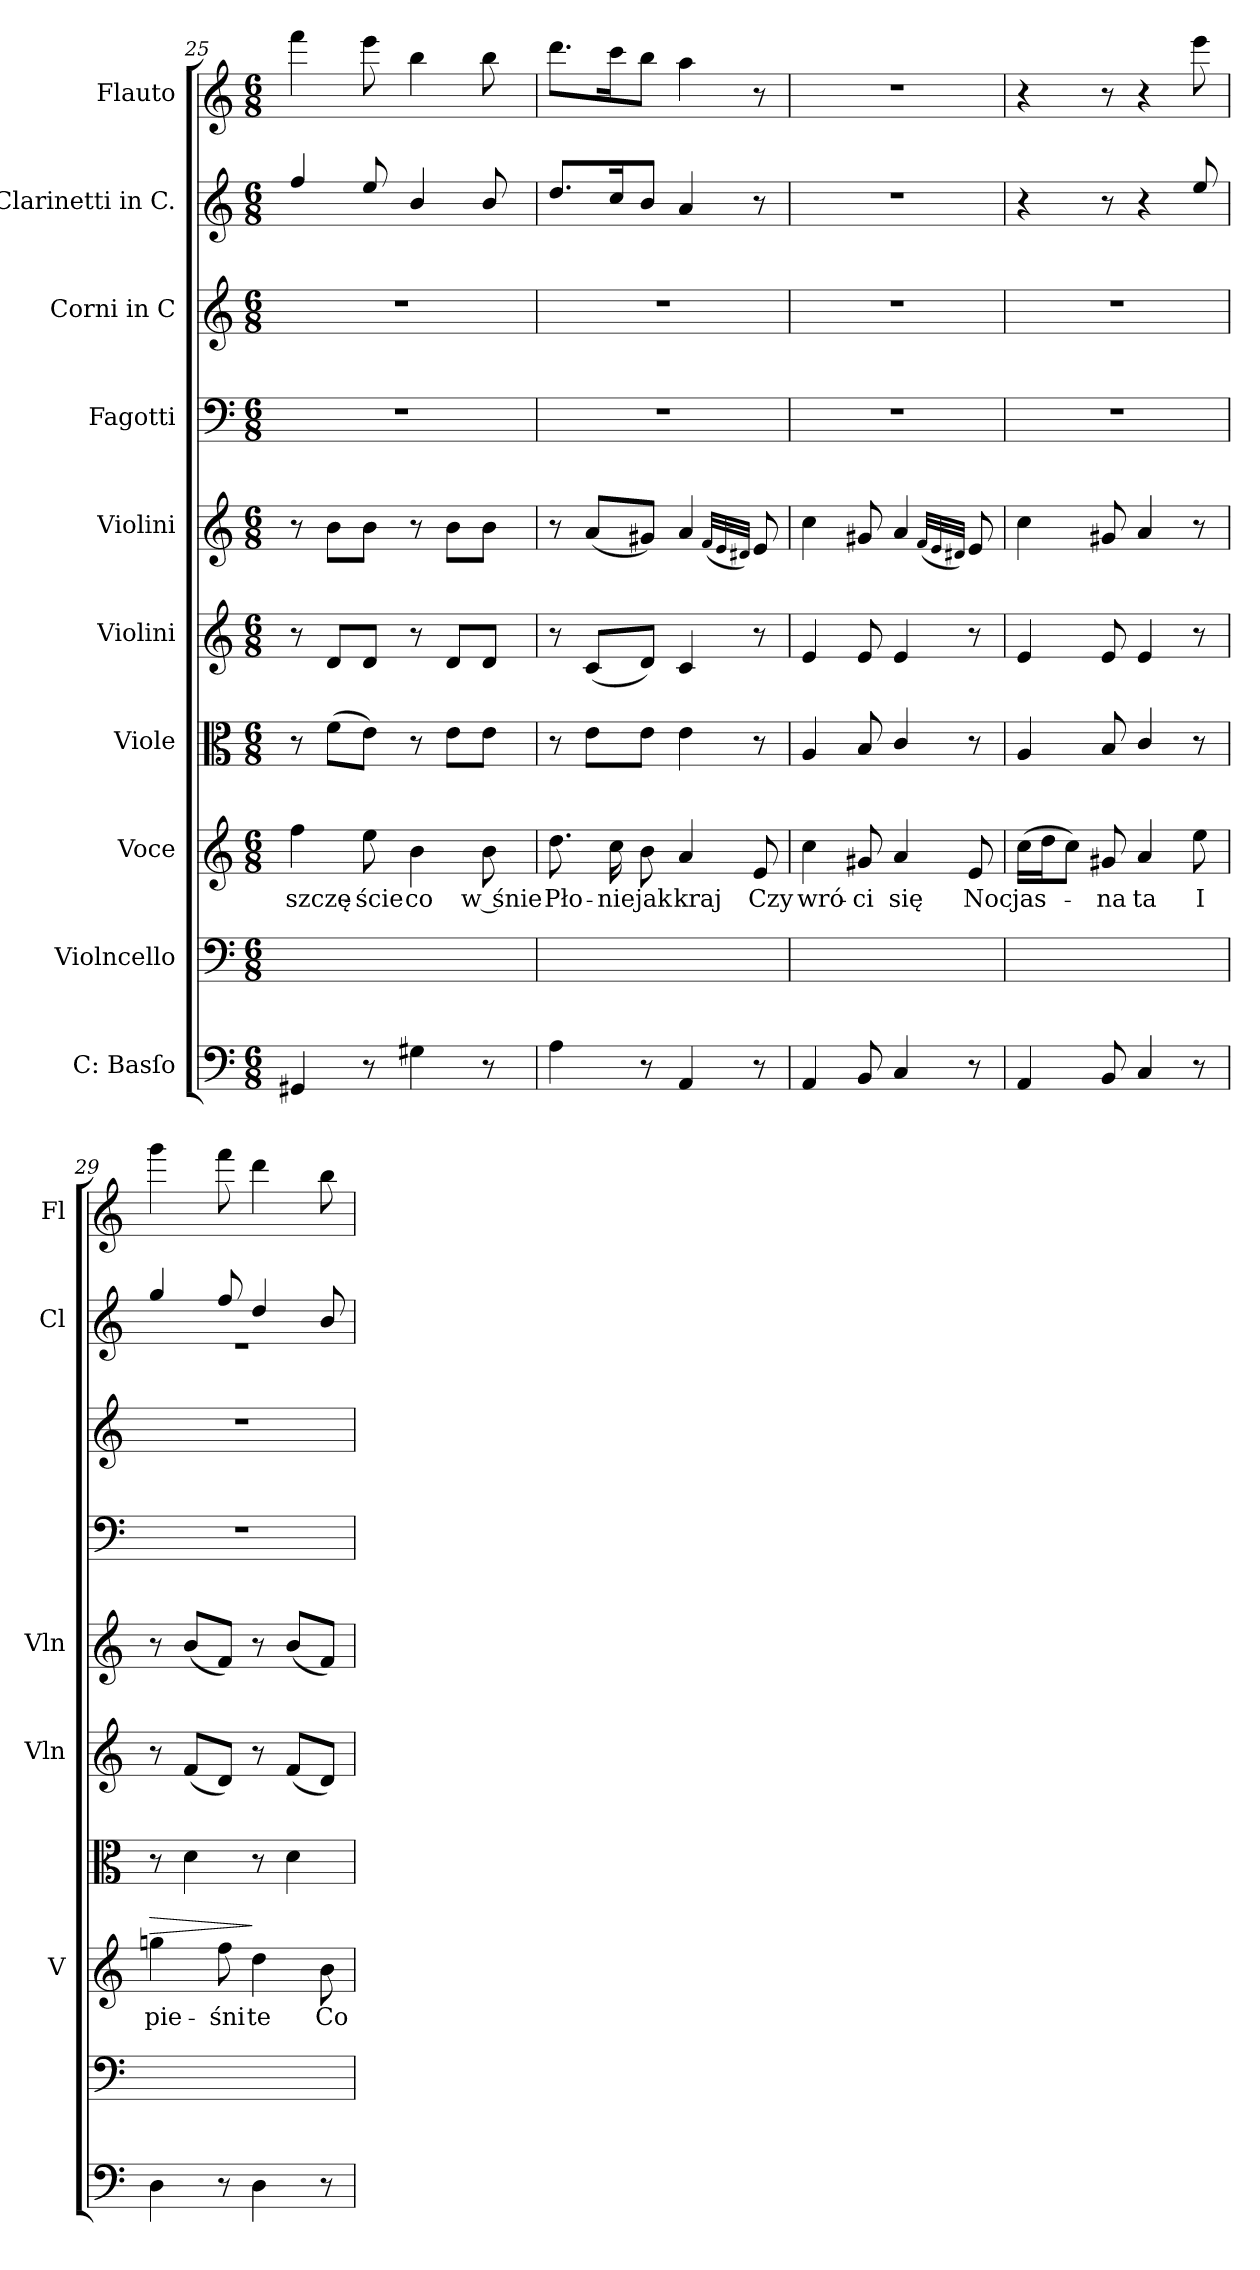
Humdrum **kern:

**kern	**kern	**kern	**text	**dynam	**kern	**kern	**kern	**kern	**kern	**kern	**kern
*part10	*part9	*part8	*part8	*part8	*part7	*part6	*part5	*part4	*part3	*part2	*part1
*staff10	*staff9	*staff8	*staff8	*staff8	*staff7	*staff6	*staff5	*staff4	*staff3	*staff2	*staff1
*I"C: Basſo	*I"Violncello	*I"Voce	*	*	*I"Viole	*I"Violini	*I"Violini	*I"Fagotti	*I"Corni in C	*I"Clarinetti in C.	*I"Flauto
*	*	*I'V	*	*	*	*I'Vln	*I'Vln	*	*	*I'Cl	*I'Fl
*clefF4	*clefF4	*clefG2	*	*	*clefC3	*clefG2	*clefG2	*clefF4	*clefG2	*clefG2	*clefG2
*k[]	*k[]	*k[]	*	*	*k[]	*k[]	*k[]	*k[]	*k[]	*k[]	*k[]
*M6/8	*M6/8	*M6/8	*	*	*M6/8	*M6/8	*M6/8	*M6/8	*M6/8	*M6/8	*M6/8
=25	=25	=25	=25	=25	=25	=25	=25	=25	=25	=25	=25
4GG#X/	4GG#X/yy	4ff\	szczę-	.	8r	8r	8r	2.r	2.r	4ff/	4fff\
.	.	.	.	.	(8f\L	8d/L	8b\L	.	.	.	.
8r	8ryy	8ee\	-ście	.	8e\J)	8d/J	8b\J	.	.	8ee/	8eee\
4G#X\	4G#X\yy	4b\	co	.	8r	8r	8r	.	.	4b/	4bb\
.	.	.	.	.	8e\L	8d/L	8b\L	.	.	.	.
8r	8ryy	8b\	w śnie	.	8e\J	8d/J	8b\J	.	.	8b/	8bb\
=26	=26	=26	=26	=26	=26	=26	=26	=26	=26	=26	=26
4A\	4A\yy	8.dd\	Pło-	.	8r	8r	8r	2.r	2.r	8.dd/L	8.ddd\L
.	.	.	.	.	8e\L	(8c/L	(8a/L	.	.	.	.
.	.	16cc\	-nie	.	.	.	.	.	.	16cc/K	16ccc\K
8r	8ryy	8b\	jak	.	8e\J	8d/J)	8g#X/J)	.	.	8b/J	8bb\J
4AA/	4AA/yy	4a/	kraj	.	4e\	4c/	4a/	.	.	4a/	4aa\
.	.	.	.	.	.	.	(32qqf/LLL	.	.	.	.
.	.	.	.	.	.	.	32qqe/	.	.	.	.
.	.	.	.	.	.	.	32qqd#X/JJJ)	.	.	.	.
8r	8ryy	8e/	Czy	.	8r	8r	8e/	.	.	8r	8r
=27	=27	=27	=27	=27	=27	=27	=27	=27	=27	=27	=27
4AA/	4AA/yy	4cc\	wró-	.	4A/	4e/	4cc\	2.r	2.r	2.r	2.r
8BB/	8BB/yy	8g#X/	-ci	.	8B/	8e/	8g#X/	.	.	.	.
4C/	4C/yy	4a/	się	.	4c/	4e/	4a/	.	.	.	.
.	.	.	.	.	.	.	(32qqf/LLL	.	.	.	.
.	.	.	.	.	.	.	32qqe/	.	.	.	.
.	.	.	.	.	.	.	32qqd#X/JJJ)	.	.	.	.
8r	8ryy	8e/	Noc	.	8r	8r	8e/	.	.	.	.
=28	=28	=28	=28	=28	=28	=28	=28	=28	=28	=28	=28
4AA/	4AA/yy	(16cc\LL	jas-	.	4A/	4e/	4cc\	2.r	2.r	4r	4r
.	.	16dd\J	.	.	.	.	.	.	.	.	.
.	.	8cc\J)	.	.	.	.	.	.	.	.	.
8BB/	8BB/yy	8g#X/	-na	.	8B/	8e/	8g#X/	.	.	8r	8r
4C/	4C/yy	4a/	ta	.	4c/	4e/	4a/	.	.	4r	4r
8r	8ryy	8ee\	I	.	8r	8r	8r	.	.	8ee/	8eee\
=29	=29	=29	=29	=29	=29	=29	=29	=29	=29	=29	=29
!	!	!	!	!LO:HP:a	!	!	!	!	!	!	!
*	*	*	*	*	*	*	*	*	*	*^	*
4D\	4D\yy	4ggn\	pie-	>	8r	8r	8r	2.r	2.r	4gg/	2.r	4ggg\
.	.	.	.	.	4d\	(8f/L	(8b/L	.	.	.	.	.
8r	8ryy	8ff\	-śni	.	.	8d/J)	8f/J)	.	.	8ff/	.	8fff\
4D\	4D\yy	4dd\	te	]	8r	8r	8r	.	.	4dd/	.	4ddd\
.	.	.	.	.	4d\	(8f/L	(8b/L	.	.	.	.	.
8r	8ryy	8b\	Co	.	.	8d/J)	8f/J)	.	.	8b/	.	8bb\
*	*	*	*	*	*	*	*	*	*	*v	*v	*
=	=	=	=	=	=	=	=	=	=	=	=
*-	*-	*-	*-	*-	*-	*-	*-	*-	*-	*-	*-
